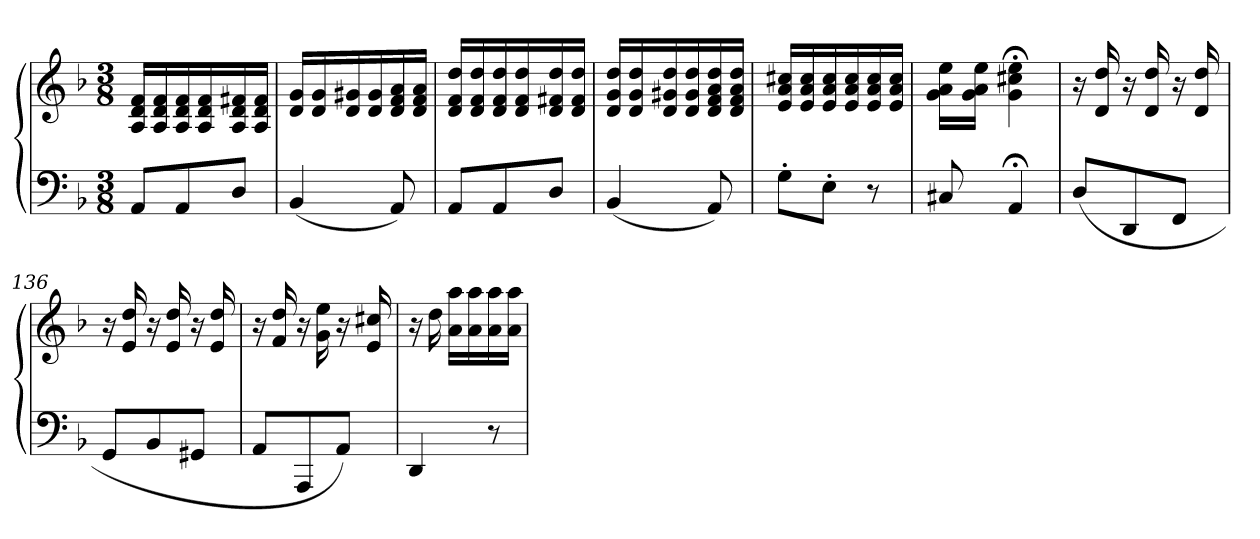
**kern	**kern
*part1	*part1
*staff2	*staff1
*clefF4	*clefG2
*k[b-]	*k[b-]
*d:	*d:
*M3/8	*M3/8
=	=
8AAL	16A 16d 16fLL
.	16A 16d 16f
8AA	16A 16d 16f
.	16A 16d 16f
8DJ	16A 16d 16f#X
.	16A 16d 16f#JJ
=130	=130
(4BB-	16d 16gLL
.	16d 16g
.	16d 16g#X
.	16d 16g#
8AA)	16d 16f 16a
.	16d 16f 16aJJ
=131	=131
8AAL	16d 16f 16ddLL
.	16d 16f 16dd
8AA	16d 16f 16dd
.	16d 16f 16dd
8DJ	16d 16f#X 16dd
.	16d 16f# 16ddJJ
=132	=132
(4BB-	16d 16g 16ddLL
.	16d 16g 16dd
.	16d 16g#X 16dd
.	16d 16g# 16dd
8AA)	16d 16f 16a 16dd
.	16d 16f 16a 16ddJJ
=133	=133
8G'L	16e 16a 16cc#XLL
.	16e 16a 16cc#
8E'J	16e 16a 16cc#
.	16e 16a 16cc#
8r	16e 16a 16cc#
.	16e 16a 16cc#JJ
=134	=134
8C#X	16g 16a 16eeLL
.	16g 16a 16eeJJ
4AA;<	4g;< 4cc#X;< 4ee;<
=135	=135
(8DL	16r
.	16d 16dd
8DD	16r
.	16d 16dd
8FFJ	16r
.	16d 16dd
=136	=136
8GGL	16r
.	16e 16dd
8BB-	16r
.	16e 16dd
8GG#XJ	16r
.	16e 16dd
=137	=137
8AAL	16r
.	16f 16dd
8AAA	16r
.	16g 16ee
8AAJ)	16r
.	16e 16cc#X
=138	=138
4DD	16r
.	16dd
.	16a 16aaLL
.	16a 16aa
8r	16a 16aa
.	16a 16aaJJ
=	=
*-	*-
